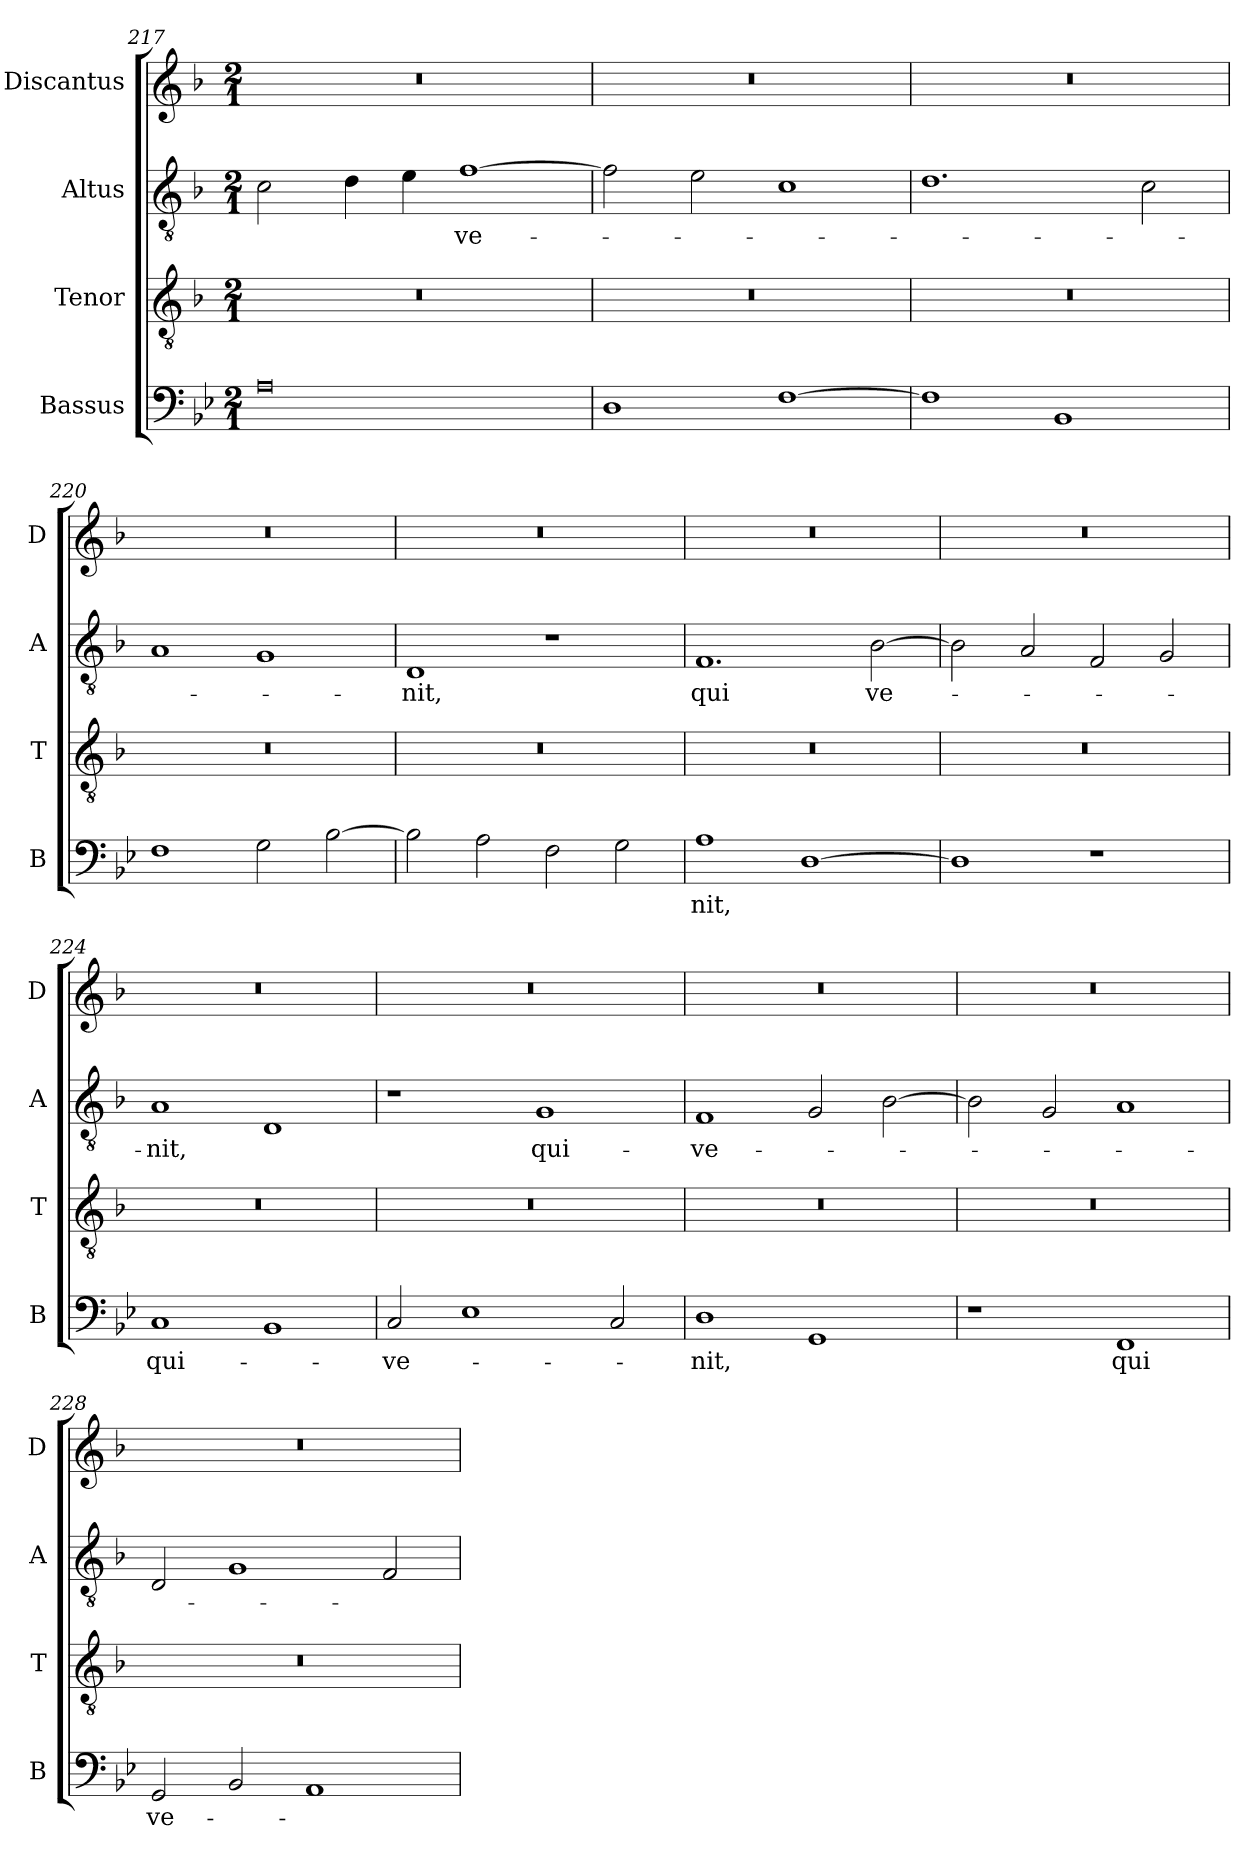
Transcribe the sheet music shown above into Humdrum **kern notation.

**kern	**text	**kern	**kern	**text	**kern
*part4	*part4	*part3	*part2	*part2	*part1
*staff4	*staff4	*staff3	*staff2	*staff2	*staff1
*I"Bassus	*	*I"Tenor	*I"Altus	*	*I"Discantus
*I'B	*	*I'T	*I'A	*	*I'D
*clefF4	*	*clefGv2	*clefGv2	*	*clefG2
*k[b-e-]	*	*k[b-]	*k[b-]	*	*k[b-]
*M2/1	*	*M2/1	*M2/1	*	*M2/1
=217	=217	=217	=217	=217	=217
0A	.	0r	2c	.	0r
.	.	.	4d	.	.
.	.	.	4e	.	.
.	.	.	[1f	-ve-	.
=218	=218	=218	=218	=218	=218
1D	.	0r	2f]	.	0r
.	.	.	2e	.	.
[1F	.	.	1c	.	.
=219	=219	=219	=219	=219	=219
1F]	.	0r	1.d	.	0r
1BB-	.	.	.	.	.
.	.	.	2c	.	.
=220	=220	=220	=220	=220	=220
1F	.	0r	1A	.	0r
2G	.	.	1G	.	.
[2B-	.	.	.	.	.
=221	=221	=221	=221	=221	=221
2B-]	.	0r	1D	-nit,	0r
2A	.	.	.	.	.
2F	.	.	1r	.	.
2G	.	.	.	.	.
=222	=222	=222	=222	=222	=222
1A	-nit,	0r	1.F	qui	0r
[1D	.	.	.	.	.
.	.	.	[2B-	ve-	.
=223	=223	=223	=223	=223	=223
1D]	.	0r	2B-]	.	0r
.	.	.	2A	.	.
1r	.	.	2F	.	.
.	.	.	2G	.	.
=224	=224	=224	=224	=224	=224
1C	qui-	0r	1A	-nit,	0r
1BB-	.	.	1D	.	.
=225	=225	=225	=225	=225	=225
2C	-ve-	0r	1r	.	0r
1E-	.	.	.	.	.
.	.	.	1G	qui-	.
2C	.	.	.	.	.
=226	=226	=226	=226	=226	=226
1D	-nit,	0r	1F	-ve-	0r
1GG	.	.	2G	.	.
.	.	.	[2B-	.	.
=227	=227	=227	=227	=227	=227
1r	.	0r	2B-]	.	0r
.	.	.	2G	.	.
1FF	qui	.	1A	.	.
=228	=228	=228	=228	=228	=228
2GG	ve-	0r	2D	.	0r
2BB-	.	.	1G	.	.
1AA	.	.	.	.	.
.	.	.	2F	.	.
=	=	=	=	=	=
*-	*-	*-	*-	*-	*-
